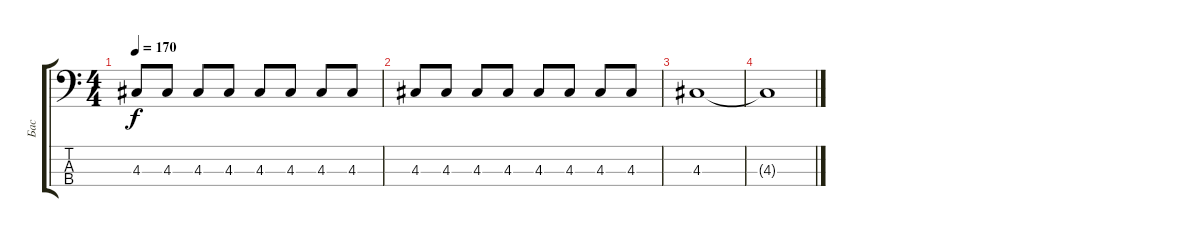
\track ("Бас" "Бас") {instrument electricbassfinger}
\staff {score tabs}
\tuning (G2 D2 A1 E1) {hide}
\ts (4 4)
\tempo 170
\clef f4
\ks c
4.3.8{dy f} 4.3.8 4.3.8 4.3.8 4.3.8 4.3.8 4.3.8 4.3.8 |
4.3.8 4.3.8 4.3.8 4.3.8 4.3.8 4.3.8 4.3.8 4.3.8 |
4.3.1 |
4.3{t}.1
